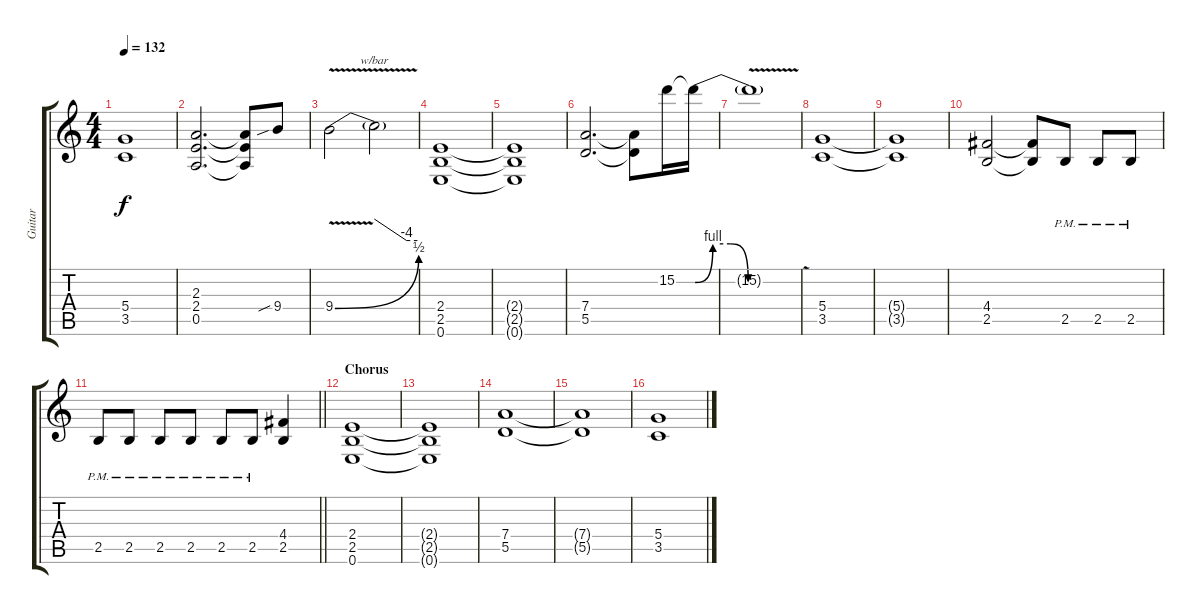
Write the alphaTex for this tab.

\track ("Guitar" "Guitar") {instrument distortionguitar}
\staff {score tabs}
\tuning (E4 B3 G3 D3 A2 E2) {hide}
\ts (4 4)
\tempo 132
\clef g2
\ks c
(5.4{t} 3.5{t}).1{dy f} |
(2.3 2.4 0.5).2{d} (2.3{t} 2.4{t} 0.5{t}).8 9.4{sib}.8 |
9.4{be (bend 0 0 60 2) v}.2 9.4{t}.2{tbe (custom default 0 0 45 -16 60 -16)} |
(2.4 2.5 0.6).1 |
(2.4{t} 2.5{t} 0.6{t}).1 |
(7.4 5.5).2{d} (7.4{t} 5.5{t}).8 15.2.16 15.2{be (custom 0 0 10 4 20 4 30 0 60 0) t}.16 |
15.2{v t}.1 |
(5.4 3.5).1 |
(5.4{t} 3.5{t}).1 |
(4.4 2.5).2 (4.4{t} 2.5{t}).8 2.5{pm}.8 2.5{pm}.8 2.5{pm}.8 |
\barLineRight lightlight
2.5{pm}.8 2.5{pm}.8 2.5{pm}.8 2.5{pm}.8 2.5{pm}.8 2.5{pm}.8 (4.4 2.5).4 |
\section ("" "Chorus")
(2.4 2.5 0.6).1 |
(2.4{t} 2.5{t} 0.6{t}).1 |
(7.4 5.5).1 |
(7.4{t} 5.5{t}).1 |
(5.4 3.5).1
